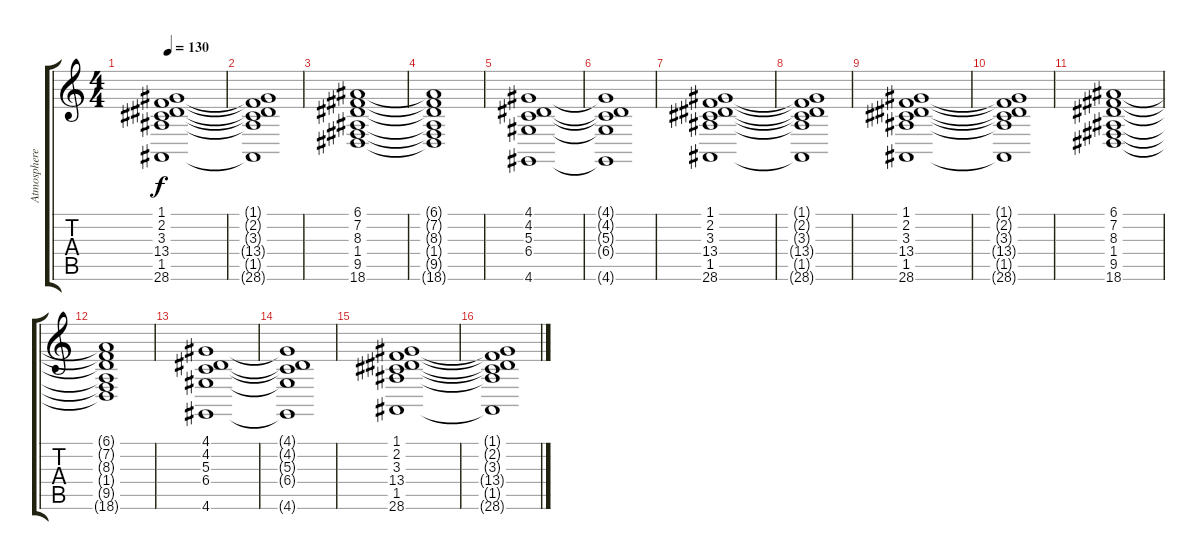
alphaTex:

\track ("Atmosphere" "Atmosphere") {instrument synthstrings2}
\staff {score tabs}
\tuning (E4 B3 G3 D3 A2 E2) {hide}
\ts (4 4)
\tempo 130
\clef g2
\ks c
(1.1 2.2 3.3 13.4 1.5 28.6).1{dy f} |
(1.1{t} 2.2{t} 3.3{t} 13.4{t} 1.5{t} 28.6{t}).1 |
(6.1 7.2 8.3 1.4 9.5 18.6).1 |
(6.1{t} 7.2{t} 8.3{t} 1.4{t} 9.5{t} 18.6{t}).1 |
(4.1 4.2 5.3 6.4 4.6).1 |
(4.1{t} 4.2{t} 5.3{t} 6.4{t} 4.6{t}).1 |
(1.1 2.2 3.3 13.4 1.5 28.6).1 |
(1.1{t} 2.2{t} 3.3{t} 13.4{t} 1.5{t} 28.6{t}).1 |
(1.1 2.2 3.3 13.4 1.5 28.6).1 |
(1.1{t} 2.2{t} 3.3{t} 13.4{t} 1.5{t} 28.6{t}).1 |
(6.1 7.2 8.3 1.4 9.5 18.6).1 |
(6.1{t} 7.2{t} 8.3{t} 1.4{t} 9.5{t} 18.6{t}).1 |
(4.1 4.2 5.3 6.4 4.6).1 |
(4.1{t} 4.2{t} 5.3{t} 6.4{t} 4.6{t}).1 |
(1.1 2.2 3.3 13.4 1.5 28.6).1 |
(1.1{t} 2.2{t} 3.3{t} 13.4{t} 1.5{t} 28.6{t}).1
